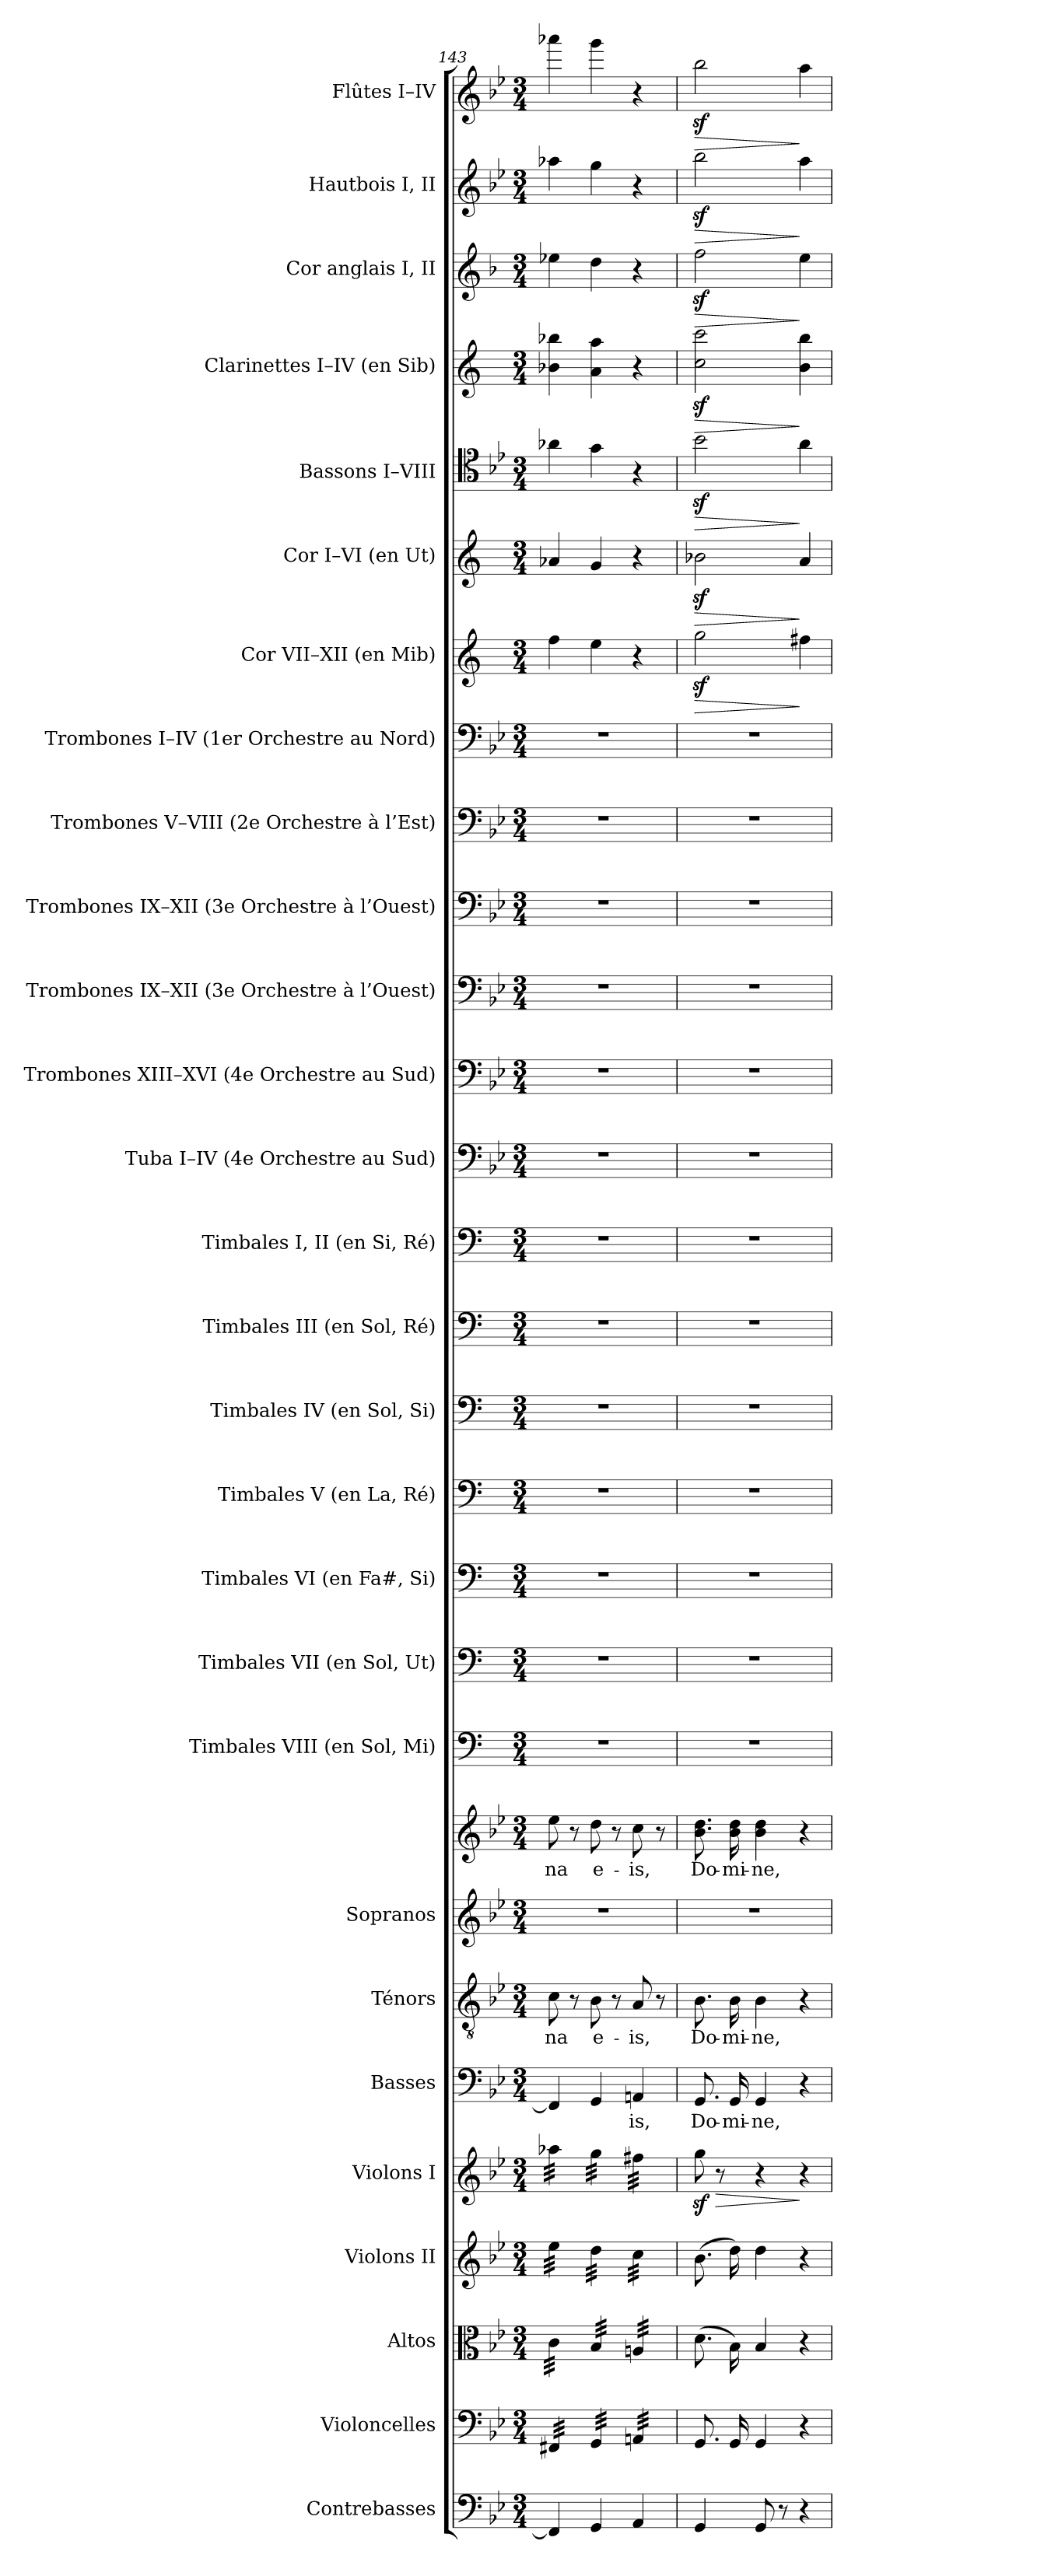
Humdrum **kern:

**kern	**kern	**kern	**kern	**kern	**dynam	**kern	**text	**kern	**text	**kern	**kern	**text	**kern	**kern	**kern	**kern	**kern	**kern	**kern	**kern	**kern	**kern	**kern	**kern	**kern	**kern	**dynam	**kern	**dynam	**kern	**dynam	**kern	**dynam	**kern	**dynam	**kern	**dynam	**kern	**dynam
*part28	*part27	*part26	*part25	*part24	*part24	*part23	*part23	*part22	*part22	*part21	*part21	*part21	*part20	*part19	*part18	*part17	*part16	*part15	*part14	*part13	*part12	*part11	*part10	*part9	*part8	*part7	*part7	*part6	*part6	*part5	*part5	*part4	*part4	*part3	*part3	*part2	*part2	*part1	*part1
*staff29	*staff28	*staff27	*staff26	*staff25	*staff25	*staff24	*staff24	*staff23	*staff23	*staff22	*staff21	*staff21	*staff20	*staff19	*staff18	*staff17	*staff16	*staff15	*staff14	*staff13	*staff12	*staff11	*staff10	*staff9	*staff8	*staff7	*staff7	*staff6	*staff6	*staff5	*staff5	*staff4	*staff4	*staff3	*staff3	*staff2	*staff2	*staff1	*staff1
*I"Contrebasses	*I"Violoncelles	*I"Altos	*I"Violons II	*I"Violons I	*	*I"Basses	*	*I"Ténors	*	*I"Sopranos	*	*	*I"Timbales VIII (en Sol, Mi)	*I"Timbales VII (en Sol, Ut)	*I"Timbales VI (en Fa#, Si)	*I"Timbales V (en La, Ré)	*I"Timbales IV (en Sol, Si)	*I"Timbales III (en Sol, Ré)	*I"Timbales I, II (en Si, Ré)	*I"Tuba I–IV (4e Orchestre au Sud)	*I"Trombones XIII–XVI (4e Orchestre au Sud)	*I"Trombones IX–XII (3e Orchestre à l’Ouest)	*I"Trombones IX–XII (3e Orchestre à l’Ouest)	*I"Trombones V–VIII (2e Orchestre à l’Est)	*I"Trombones I–IV (1er Orchestre au Nord)	*I"Cor VII–XII (en Mib)	*	*I"Cor I–VI (en Ut)	*	*I"Bassons I–VIII	*	*I"Clarinettes I–IV (en Sib)	*	*I"Cor anglais I, II	*	*I"Hautbois I, II	*	*I"Flûtes I–IV	*
*I'Cb.	*I'Vlles	*I'Altos	*I'Vns II	*I'Vns I	*	*I'Basses	*	*I'Tén.	*	*I'Sopr.	*	*	*I'VIII	*I'VII	*I'VI	*I'Timb.  V	*I'IV	*I'III	*I'I, II	*I'Tb.	*I'4e Orchestre	*	*I'Trb.  3e Orchestre	*I'2e Orchestre	*I'1er Orchestre	*I'Cor (Mib)	*	*I'Cor (Ut)	*	*I'Bns	*	*I'Cl. (Sib)	*	*I'C. a.	*	*I'Hb.	*	*I'Fl.	*
*clefF4	*clefF4	*clefC3	*clefG2	*clefG2	*	*clefF4	*	*clefGv2	*	*clefG2	*clefG2	*	*clefF4	*clefF4	*clefF4	*clefF4	*clefF4	*clefF4	*clefF4	*clefF4	*clefF4	*clefF4	*clefF4	*clefF4	*clefF4	*clefG2	*	*clefG2	*	*clefC4	*	*clefG2	*	*clefG2	*	*clefG2	*	*clefG2	*
*ITrd7c12	*	*	*	*	*	*	*	*ITrd7c12	*	*	*	*	*	*	*	*	*	*	*	*	*	*	*	*	*	*ITrd5c9	*	*ITrd7c12	*	*	*	*ITrd1c2	*	*ITrd4c7	*	*	*	*	*
*k[b-e-]	*k[b-e-]	*k[b-e-]	*k[b-e-]	*k[b-e-]	*	*k[b-e-]	*	*k[b-e-]	*	*k[b-e-]	*k[b-e-]	*	*k[]	*k[]	*k[]	*k[]	*k[]	*k[]	*k[]	*k[b-e-]	*k[b-e-]	*k[b-e-]	*k[b-e-]	*k[b-e-]	*k[b-e-]	*k[b-e-a-]	*	*k[]	*	*k[b-e-]	*	*k[b-e-]	*	*k[b-e-]	*	*k[b-e-]	*	*k[b-e-]	*
*B-:	*B-:	*B-:	*B-:	*B-:	*	*B-:	*	*B-:	*	*B-:	*B-:	*	*C:	*C:	*C:	*C:	*C:	*C:	*C:	*B-:	*B-:	*B-:	*B-:	*B-:	*B-:	*E-:	*	*C:	*	*B-:	*	*B-:	*	*B-:	*	*B-:	*	*B-:	*
*M3/4	*M3/4	*M3/4	*M3/4	*M3/4	*	*M3/4	*	*M3/4	*	*M3/4	*M3/4	*	*M3/4	*M3/4	*M3/4	*M3/4	*M3/4	*M3/4	*M3/4	*M3/4	*M3/4	*M3/4	*M3/4	*M3/4	*M3/4	*M3/4	*	*M3/4	*	*M3/4	*	*M3/4	*	*M3/4	*	*M3/4	*	*M3/4	*
=143	=143	=143	=143	=143	=143	=143	=143	=143	=143	=143	=143	=143	=143	=143	=143	=143	=143	=143	=143	=143	=143	=143	=143	=143	=143	=143	=143	=143	=143	=143	=143	=143	=143	=143	=143	=143	=143	=143	=143
!	!	!	!	!	!	!	!	!	!LO:LY:b:color=#000000	!LO:N:vis=1	!	!	!	!	!	!	!	!	!	!	!	!	!	!	!	!	!	!	!	!	!	!	!	!	!	!	!	!	!
!	!	!	!	!	!	!	!	!	!	!	!	!LO:LY:b:color=#000000	!LO:N:vis=1	!LO:N:vis=1	!LO:N:vis=1	!LO:N:vis=1	!LO:N:vis=1	!LO:N:vis=1	!LO:N:vis=1	!LO:N:vis=1	!LO:N:vis=1	!LO:N:vis=1	!LO:N:vis=1	!LO:N:vis=1	!LO:N:vis=1	!	!	!	!	!	!	!	!	!	!	!	!	!	!
*	*tremolo	*	*	*	*	*	*	*	*	*	*	*	*	*	*	*	*	*	*	*	*	*	*	*	*	*	*	*	*	*	*	*	*	*	*	*	*	*	*
*	*	*tremolo	*	*	*	*	*	*	*	*	*	*	*	*	*	*	*	*	*	*	*	*	*	*	*	*	*	*	*	*	*	*	*	*	*	*	*	*	*
*	*	*	*tremolo	*	*	*	*	*	*	*	*	*	*	*	*	*	*	*	*	*	*	*	*	*	*	*	*	*	*	*	*	*	*	*	*	*	*	*	*
*	*	*	*	*tremolo	*	*	*	*	*	*	*	*	*	*	*	*	*	*	*	*	*	*	*	*	*	*	*	*	*	*	*	*	*	*	*	*	*	*	*
4FFF#i/]	32FF#Xi/LLL	32ci\LLL	32ee-i\LLL	32aa-Xi\LLL	.	4FF#i/]	.	8Ci\	-na	2.r	8ee-i\	-na	2.r	2.r	2.r	2.r	2.r	2.r	2.r	2.r	2.r	2.r	2.r	2.r	2.r	4a-i\	.	4A-Xi/	.	4a-Xi\	.	4a-Xi\ 4aa-Xi	.	4a-Xi\	.	4aa-Xi\	.	4aaa-Xi\	.
.	32FF#Xi/	32ci\	32ee-i\	32aa-Xi\	.	.	.	.	.	.	.	.	.	.	.	.	.	.	.	.	.	.	.	.	.	.	.	.	.	.	.	.	.	.	.	.	.	.	.
.	32FF#Xi/	32ci\	32ee-i\	32aa-Xi\	.	.	.	.	.	.	.	.	.	.	.	.	.	.	.	.	.	.	.	.	.	.	.	.	.	.	.	.	.	.	.	.	.	.	.
.	32FF#Xi/	32ci\	32ee-i\	32aa-Xi\	.	.	.	.	.	.	.	.	.	.	.	.	.	.	.	.	.	.	.	.	.	.	.	.	.	.	.	.	.	.	.	.	.	.	.
.	32FF#Xi/	32ci\	32ee-i\	32aa-Xi\	.	.	.	8r	.	.	8r	.	.	.	.	.	.	.	.	.	.	.	.	.	.	.	.	.	.	.	.	.	.	.	.	.	.	.	.
.	32FF#Xi/	32ci\	32ee-i\	32aa-Xi\	.	.	.	.	.	.	.	.	.	.	.	.	.	.	.	.	.	.	.	.	.	.	.	.	.	.	.	.	.	.	.	.	.	.	.
.	32FF#Xi/	32ci\	32ee-i\	32aa-Xi\	.	.	.	.	.	.	.	.	.	.	.	.	.	.	.	.	.	.	.	.	.	.	.	.	.	.	.	.	.	.	.	.	.	.	.
.	32FF#Xi/JJJ	32ci\JJJ	32ee-i\JJJ	32aa-Xi\JJJ	.	.	.	.	.	.	.	.	.	.	.	.	.	.	.	.	.	.	.	.	.	.	.	.	.	.	.	.	.	.	.	.	.	.	.
!	!	!	!	!	!	!	!	!	!LO:LY:b:color=#000000	!	!	!	!	!	!	!	!	!	!	!	!	!	!	!	!	!	!	!	!	!	!	!	!	!	!	!	!	!	!
!	!	!	!	!	!	!	!	!	!	!	!	!LO:LY:b:color=#000000	!	!	!	!	!	!	!	!	!	!	!	!	!	!	!	!	!	!	!	!	!	!	!	!	!	!	!
4GGGi/	32GGi/LLL	32B-i/LLL	32ddi\LLL	32ggi\LLL	.	4GGi/	.	8BB-i\	e-	.	8ddi\	e-	.	.	.	.	.	.	.	.	.	.	.	.	.	4gi\	.	4Gi/	.	4gi\	.	4gi\ 4ggi	.	4gi\	.	4ggi\	.	4gggi\	.
.	32GGi/	32B-i/	32ddi\	32ggi\	.	.	.	.	.	.	.	.	.	.	.	.	.	.	.	.	.	.	.	.	.	.	.	.	.	.	.	.	.	.	.	.	.	.	.
.	32GGi/	32B-i/	32ddi\	32ggi\	.	.	.	.	.	.	.	.	.	.	.	.	.	.	.	.	.	.	.	.	.	.	.	.	.	.	.	.	.	.	.	.	.	.	.
.	32GGi/	32B-i/	32ddi\	32ggi\	.	.	.	.	.	.	.	.	.	.	.	.	.	.	.	.	.	.	.	.	.	.	.	.	.	.	.	.	.	.	.	.	.	.	.
.	32GGi/	32B-i/	32ddi\	32ggi\	.	.	.	8r	.	.	8r	.	.	.	.	.	.	.	.	.	.	.	.	.	.	.	.	.	.	.	.	.	.	.	.	.	.	.	.
.	32GGi/	32B-i/	32ddi\	32ggi\	.	.	.	.	.	.	.	.	.	.	.	.	.	.	.	.	.	.	.	.	.	.	.	.	.	.	.	.	.	.	.	.	.	.	.
.	32GGi/	32B-i/	32ddi\	32ggi\	.	.	.	.	.	.	.	.	.	.	.	.	.	.	.	.	.	.	.	.	.	.	.	.	.	.	.	.	.	.	.	.	.	.	.
.	32GGi/JJJ	32B-i/JJJ	32ddi\JJJ	32ggi\JJJ	.	.	.	.	.	.	.	.	.	.	.	.	.	.	.	.	.	.	.	.	.	.	.	.	.	.	.	.	.	.	.	.	.	.	.
!	!	!	!	!	!	!	!LO:LY:b:color=#000000	!	!	!	!	!	!	!	!	!	!	!	!	!	!	!	!	!	!	!	!	!	!	!	!	!	!	!	!	!	!	!	!
!	!	!	!	!	!	!	!	!	!LO:LY:b:color=#000000	!	!	!	!	!	!	!	!	!	!	!	!	!	!	!	!	!	!	!	!	!	!	!	!	!	!	!	!	!	!
!	!	!	!	!	!	!	!	!	!	!	!	!LO:LY:b:color=#000000	!	!	!	!	!	!	!	!	!	!	!	!	!	!	!	!	!	!	!	!	!	!	!	!	!	!	!
4AAAi/	32AAni/LLL	32Ani/LLL	32cci\LLL	32ff#Xi\LLL	.	4AAni/	-is,	8AAi/	-is,	.	8cci\	-is,	.	.	.	.	.	.	.	.	.	.	.	.	.	4r	.	4r	.	4r	.	4r	.	4r	.	4r	.	4r	.
.	32AAni/	32Ani/	32cci\	32ff#Xi\	.	.	.	.	.	.	.	.	.	.	.	.	.	.	.	.	.	.	.	.	.	.	.	.	.	.	.	.	.	.	.	.	.	.	.
.	32AAni/	32Ani/	32cci\	32ff#Xi\	.	.	.	.	.	.	.	.	.	.	.	.	.	.	.	.	.	.	.	.	.	.	.	.	.	.	.	.	.	.	.	.	.	.	.
.	32AAni/	32Ani/	32cci\	32ff#Xi\	.	.	.	.	.	.	.	.	.	.	.	.	.	.	.	.	.	.	.	.	.	.	.	.	.	.	.	.	.	.	.	.	.	.	.
.	32AAni/	32Ani/	32cci\	32ff#Xi\	.	.	.	8r	.	.	8r	.	.	.	.	.	.	.	.	.	.	.	.	.	.	.	.	.	.	.	.	.	.	.	.	.	.	.	.
.	32AAni/	32Ani/	32cci\	32ff#Xi\	.	.	.	.	.	.	.	.	.	.	.	.	.	.	.	.	.	.	.	.	.	.	.	.	.	.	.	.	.	.	.	.	.	.	.
.	32AAni/	32Ani/	32cci\	32ff#Xi\	.	.	.	.	.	.	.	.	.	.	.	.	.	.	.	.	.	.	.	.	.	.	.	.	.	.	.	.	.	.	.	.	.	.	.
.	32AAni/JJJ	32Ani/JJJ	32cci\JJJ	32ff#Xi\JJJ	.	.	.	.	.	.	.	.	.	.	.	.	.	.	.	.	.	.	.	.	.	.	.	.	.	.	.	.	.	.	.	.	.	.	.
*	*	*	*	*Xtremolo	*	*	*	*	*	*	*	*	*	*	*	*	*	*	*	*	*	*	*	*	*	*	*	*	*	*	*	*	*	*	*	*	*	*	*
*	*	*	*Xtremolo	*	*	*	*	*	*	*	*	*	*	*	*	*	*	*	*	*	*	*	*	*	*	*	*	*	*	*	*	*	*	*	*	*	*	*	*
*	*	*Xtremolo	*	*	*	*	*	*	*	*	*	*	*	*	*	*	*	*	*	*	*	*	*	*	*	*	*	*	*	*	*	*	*	*	*	*	*	*	*
*	*Xtremolo	*	*	*	*	*	*	*	*	*	*	*	*	*	*	*	*	*	*	*	*	*	*	*	*	*	*	*	*	*	*	*	*	*	*	*	*	*	*
=144	=144	=144	=144	=144	=144	=144	=144	=144	=144	=144	=144	=144	=144	=144	=144	=144	=144	=144	=144	=144	=144	=144	=144	=144	=144	=144	=144	=144	=144	=144	=144	=144	=144	=144	=144	=144	=144	=144	=144
!	!	!	!	!	!	!	!LO:LY:b:color=#000000	!	!	!	!	!	!	!	!	!	!	!	!	!	!	!	!	!	!	!	!	!	!	!	!	!	!	!	!	!	!	!	!
!	!	!	!	!	!	!	!	!	!LO:LY:b:color=#000000	!LO:N:vis=1	!	!	!	!	!	!	!	!	!	!	!	!	!	!	!	!	!	!	!	!	!	!	!	!	!	!	!	!	!
!	!	!	!	!	!	!	!	!	!	!	!	!LO:LY:b:color=#000000	!LO:N:vis=1	!LO:N:vis=1	!LO:N:vis=1	!LO:N:vis=1	!LO:N:vis=1	!LO:N:vis=1	!LO:N:vis=1	!LO:N:vis=1	!LO:N:vis=1	!LO:N:vis=1	!LO:N:vis=1	!LO:N:vis=1	!LO:N:vis=1	!	!LO:HP:b	!	!LO:HP:b	!	!LO:HP:b	!	!LO:HP:b	!	!LO:HP:b	!	!LO:HP:b	!	!LO:HP:b
4GGGi/	8.GGi/	(8.di\	(8.b-i\	8ggzi\	.	8.GGi/	Do-	8.BB-i\	Do-	2.r	8.b-i\ 8.ddi	Do-	2.r	2.r	2.r	2.r	2.r	2.r	2.r	2.r	2.r	2.r	2.r	2.r	2.r	2b-zi\	>	2B-Xzi\	>	2b-zi\	>	2b-i\z 2bb-iz	>	2b-zi\	>	2bb-zi\	>	2bb-zi\	>
!	!	!	!	!	!LO:HP:b	!	!	!	!	!	!	!	!	!	!	!	!	!	!	!	!	!	!	!	!	!	!	!	!	!	!	!	!	!	!	!	!	!	!
.	.	.	.	8r	>	.	.	.	.	.	.	.	.	.	.	.	.	.	.	.	.	.	.	.	.	.	.	.	.	.	.	.	.	.	.	.	.	.	.
!	!	!	!	!	!	!	!LO:LY:b:color=#000000	!	!	!	!	!	!	!	!	!	!	!	!	!	!	!	!	!	!	!	!	!	!	!	!	!	!	!	!	!	!	!	!
!	!	!	!	!	!	!	!	!	!LO:LY:b:color=#000000	!	!	!	!	!	!	!	!	!	!	!	!	!	!	!	!	!	!	!	!	!	!	!	!	!	!	!	!	!	!
!	!	!	!	!	!	!	!	!	!	!	!	!LO:LY:b:color=#000000	!	!	!	!	!	!	!	!	!	!	!	!	!	!	!	!	!	!	!	!	!	!	!	!	!	!	!
.	16GGi/	16B-i\)	16ddi\)	.	.	16GGi/	-mi-	16BB-i\	-mi-	.	16b-i\ 16ddi	-mi-	.	.	.	.	.	.	.	.	.	.	.	.	.	.	.	.	.	.	.	.	.	.	.	.	.	.	.
!	!	!	!	!	!	!	!LO:LY:b:color=#000000	!	!	!	!	!	!	!	!	!	!	!	!	!	!	!	!	!	!	!	!	!	!	!	!	!	!	!	!	!	!	!	!
!	!	!	!	!	!	!	!	!	!LO:LY:b:color=#000000	!	!	!	!	!	!	!	!	!	!	!	!	!	!	!	!	!	!	!	!	!	!	!	!	!	!	!	!	!	!
!	!	!	!	!	!	!	!	!	!	!	!	!LO:LY:b:color=#000000	!	!	!	!	!	!	!	!	!	!	!	!	!	!	!	!	!	!	!	!	!	!	!	!	!	!	!
8GGGi/	4GGi/	4B-i/	4ddi\	4r	.	4GGi/	-ne,	4BB-i\	-ne,	.	4b-i\ 4ddi	-ne,	.	.	.	.	.	.	.	.	.	.	.	.	.	.	.	.	.	.	.	.	.	.	.	.	.	.	.
8r	.	.	.	.	.	.	.	.	.	.	.	.	.	.	.	.	.	.	.	.	.	.	.	.	.	.	.	.	.	.	.	.	.	.	.	.	.	.	.
4r	4r	4r	4r	4r	]	4r	.	4r	.	.	4r	.	.	.	.	.	.	.	.	.	.	.	.	.	.	4ani\	]	4Ai/	]	4ai\	]	4ai\ 4aai	]	4ai\	]	4aai\	]	4aai\	]
=	=	=	=	=	=	=	=	=	=	=	=	=	=	=	=	=	=	=	=	=	=	=	=	=	=	=	=	=	=	=	=	=	=	=	=	=	=	=	=
*-	*-	*-	*-	*-	*-	*-	*-	*-	*-	*-	*-	*-	*-	*-	*-	*-	*-	*-	*-	*-	*-	*-	*-	*-	*-	*-	*-	*-	*-	*-	*-	*-	*-	*-	*-	*-	*-	*-	*-
